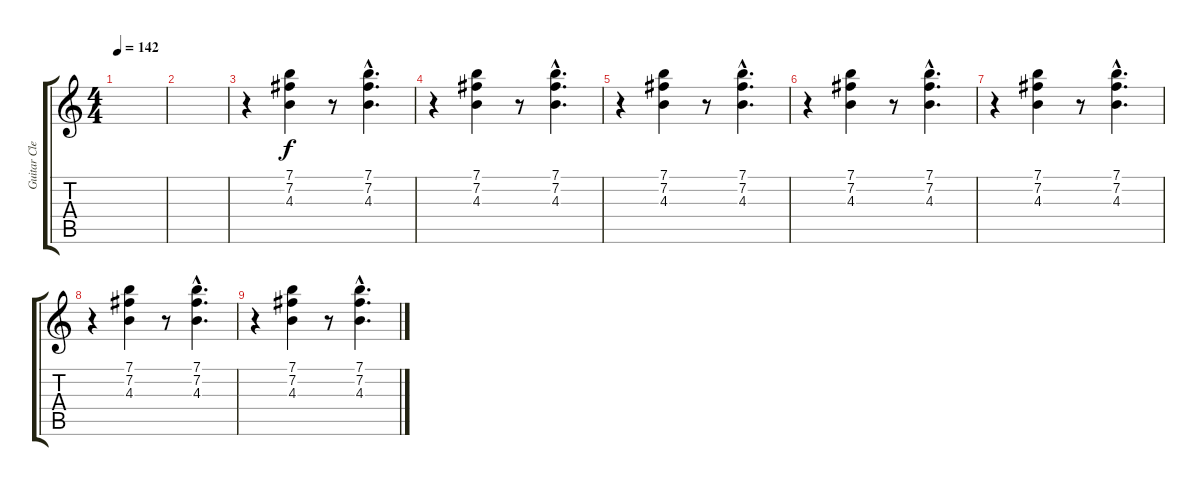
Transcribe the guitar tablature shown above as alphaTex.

\track ("Guitar Clean" "Guitar Cle") {instrument electricguitarclean}
\staff {score tabs}
\tuning (E4 B3 G3 D3 A2 E2) {hide}
\ts (4 4)
\tempo 142
\clef g2
\ks c
|
|
r.4 (7.1 7.2 4.3).4 r.8 (7.1{hac} 7.2{hac} 4.3{hac}).4{d} |
r.4 (7.1 7.2 4.3).4 r.8 (7.1{hac} 7.2{hac} 4.3{hac}).4{d} |
r.4 (7.1 7.2 4.3).4 r.8 (7.1{hac} 7.2{hac} 4.3{hac}).4{d} |
r.4 (7.1 7.2 4.3).4 r.8 (7.1{hac} 7.2{hac} 4.3{hac}).4{d} |
r.4 (7.1 7.2 4.3).4 r.8 (7.1{hac} 7.2{hac} 4.3{hac}).4{d} |
r.4 (7.1 7.2 4.3).4 r.8 (7.1{hac} 7.2{hac} 4.3{hac}).4{d} |
r.4 (7.1 7.2 4.3).4 r.8 (7.1{hac} 7.2{hac} 4.3{hac}).4{d}
